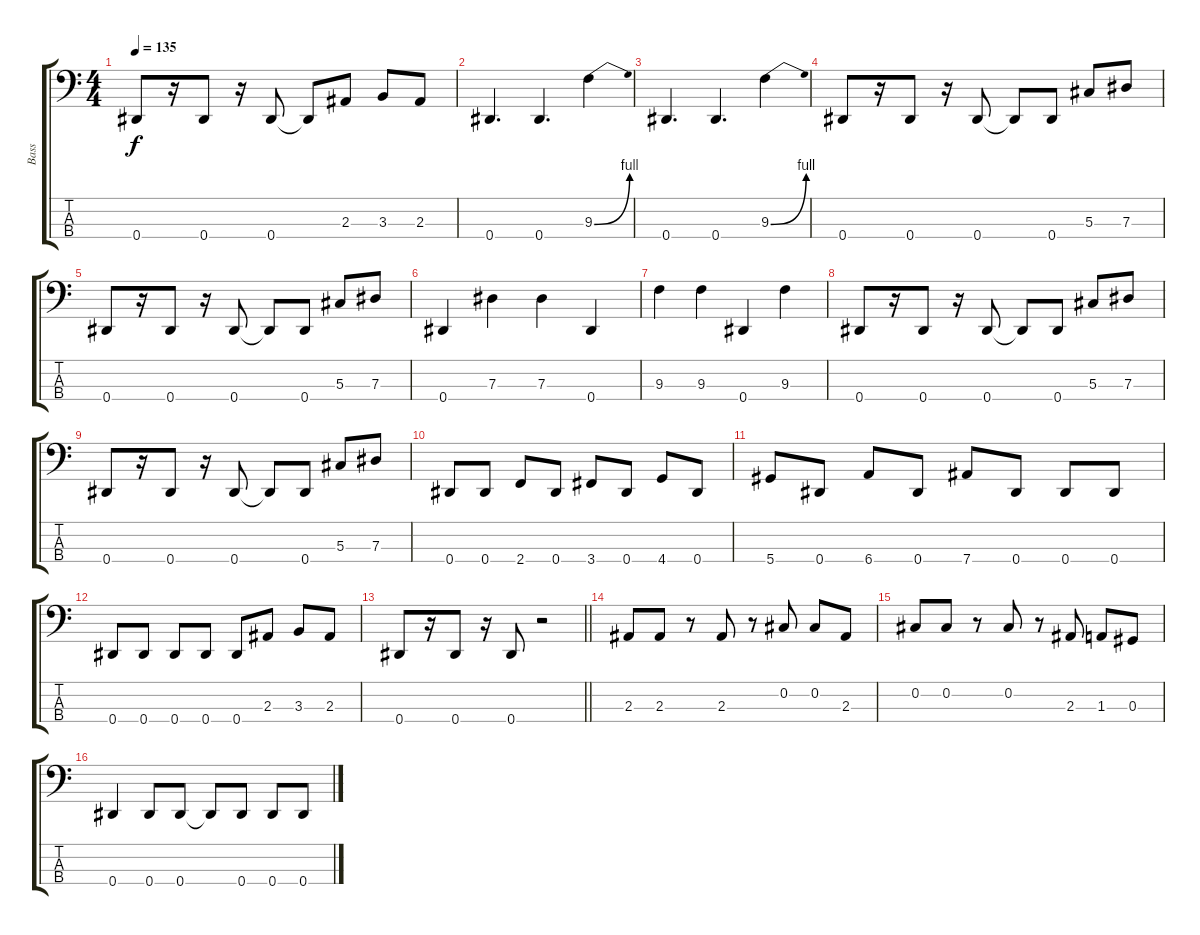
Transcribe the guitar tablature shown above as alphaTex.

\track ("Bass" "Bass") {instrument electricbassfinger}
\staff {score tabs}
\tuning (Gb2 Db2 Ab1 Eb1) {hide}
\ts (4 4)
\tempo 135
\clef f4
\ks c
0.4.8{dy f} r.16 0.4.8 r.16 0.4.8 0.4{t}.8 2.3.8 3.3.8 2.3.8 |
0.4.4{d} 0.4.4{d} 9.3{be (bend 0 0 60 4)}.4 |
0.4.4{d} 0.4.4{d} 9.3{be (bend 0 0 60 4)}.4 |
0.4.8 r.16 0.4.8 r.16 0.4.8 0.4{t}.8 0.4.8 5.3.8 7.3.8 |
0.4.8 r.16 0.4.8 r.16 0.4.8 0.4{t}.8 0.4.8 5.3.8 7.3.8 |
0.4.4 7.3.4 7.3.4 0.4.4 |
9.3.4 9.3.4 0.4.4 9.3.4 |
0.4.8 r.16 0.4.8 r.16 0.4.8 0.4{t}.8 0.4.8 5.3.8 7.3.8 |
0.4.8 r.16 0.4.8 r.16 0.4.8 0.4{t}.8 0.4.8 5.3.8 7.3.8 |
0.4.8 0.4.8 2.4.8 0.4.8 3.4.8 0.4.8 4.4.8 0.4.8 |
5.4.8 0.4.8 6.4.8 0.4.8 7.4.8 0.4.8 0.4.8 0.4.8 |
0.4.8 0.4.8 0.4.8 0.4.8 0.4.8 2.3.8 3.3.8 2.3.8 |
\barLineRight lightlight
0.4.8 r.16 0.4.8 r.16 0.4.8 r.2 |
2.3.8 2.3.8 r.8 2.3.8 r.8 0.2.8 0.2.8 2.3.8 |
0.2.8 0.2.8 r.8 0.2.8 r.8 2.3.8 1.3.8 0.3.8 |
0.4.4 0.4.8 0.4.8 0.4{t}.8 0.4.8 0.4.8 0.4.8
